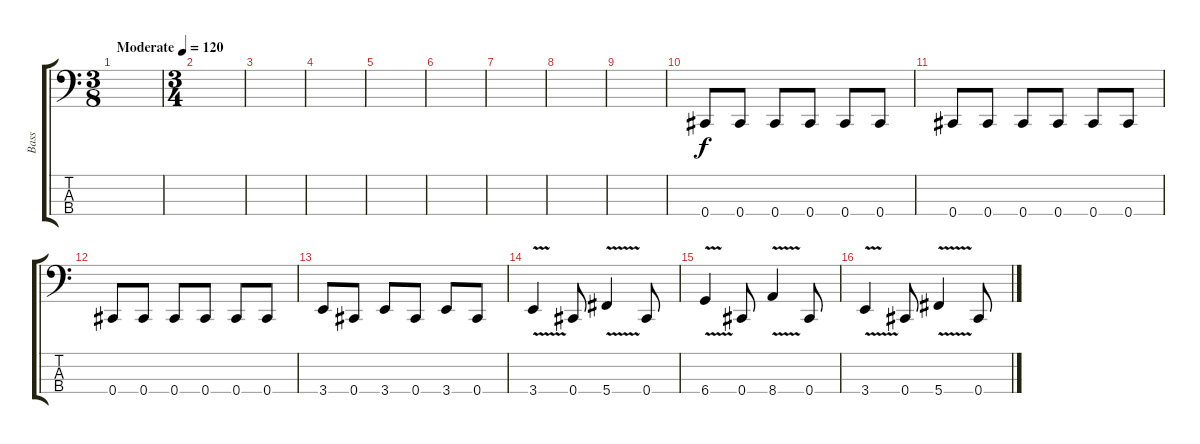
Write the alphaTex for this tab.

\track ("Bass" "Bass") {instrument electricbasspick}
\staff {score tabs}
\tuning (E2 B1 Gb1 Db1) {hide}
\ts (3 8)
\tempo (120 "Moderate")
\clef f4
\ks c
|
\ts (3 4)
|
|
|
|
|
|
|
|
0.4.8 0.4.8 0.4.8 0.4.8 0.4.8 0.4.8 |
0.4.8 0.4.8 0.4.8 0.4.8 0.4.8 0.4.8 |
0.4.8 0.4.8 0.4.8 0.4.8 0.4.8 0.4.8 |
3.4.8 0.4.8 3.4.8 0.4.8 3.4.8 0.4.8 |
3.4{v}.4 0.4.8 5.4{v}.4 0.4.8 |
6.4{v}.4 0.4.8 8.4{v}.4 0.4.8 |
3.4{v}.4 0.4.8 5.4{v}.4 0.4.8
